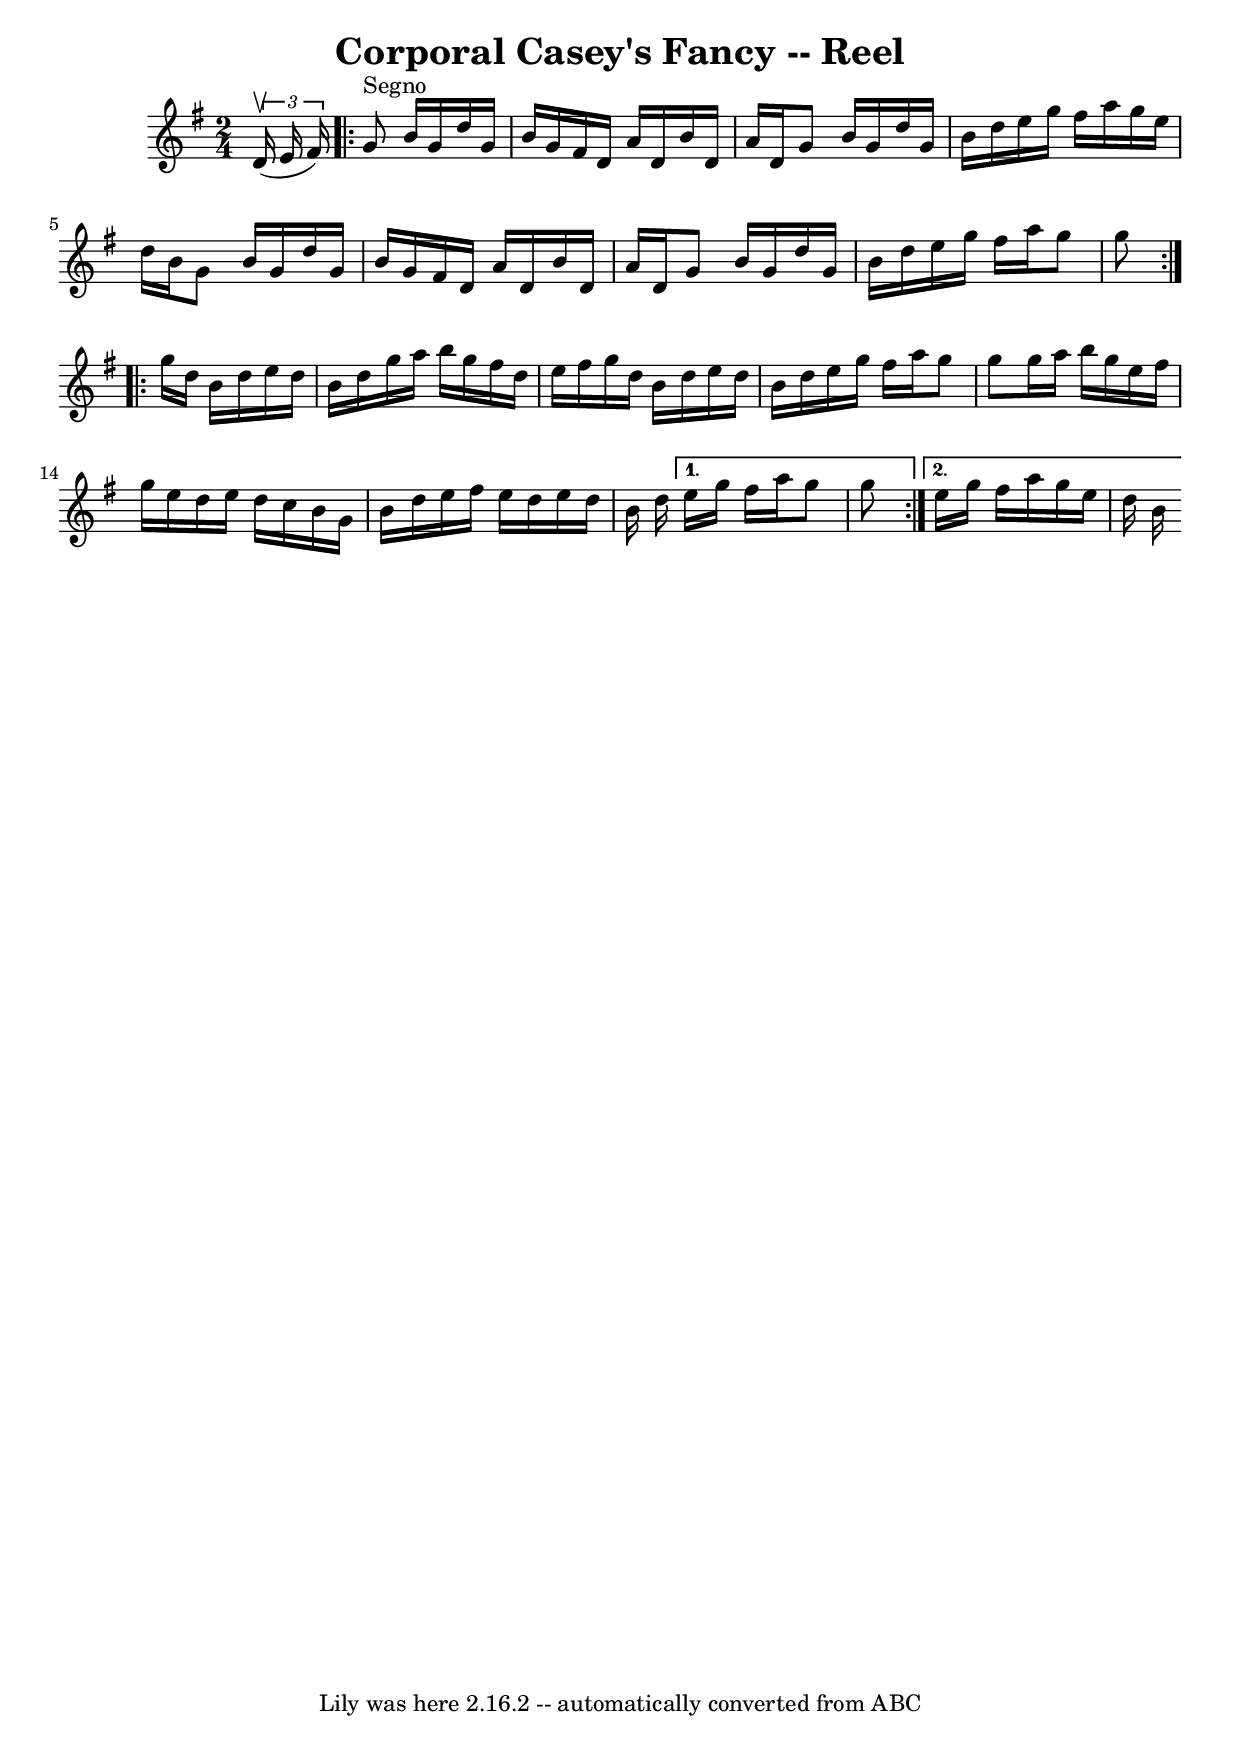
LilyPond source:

\version "2.16.2"
\include "Mammoth.ily"
\header {
  %% book = "Ryan's Mammoth Collection"
 crossRefNumber = "1"
 footnotes = "\\\\AKA Five Mile Chase, Four Hand Reel\\\\AKA Parnell's Reel (in the same book)\\\\139"
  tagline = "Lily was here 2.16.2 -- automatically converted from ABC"
  title = "Corporal Casey's Fancy -- Reel"

}
voicedefault =  {


  \time 2/4 
  \key g \major
  \times 2/3 { d'16^\upbow(e'16 fis'16) 
	     }   

  \repeat volta 2 {
 g'8^"Segno" b'16 g'16 d''16 g'16 b'16 g'16     |
 fis'16 d'16 a'16 d'16 b'16 d'16 a'16 d'16     |
 g'8 b'16 g'16 d''16 g'16 b'16 d''16     |
 e''16 g''16 fis''16 a''16 g''16 e''16 d''16 b'16     |
 g'8 b'16 g'16 d''16 g'16 b'16 g'16     |
 fis'16 d'16 a'16 d'16 b'16 d'16 a'16 d'16     |
 g'8 b'16 g'16 d''16 g'16 b'16 d''16    |
    
 e''16 g''16 fis''16 a''16 g''8 g''8    
  } 
  \repeat volta 2 {
 g''16 d''16 b'16 d''16 e''16 d''16 b'16 d''16     |
 g''16 a''16 b''16 g''16 fis''16 d''16 e''16 fis''16      |
 g''16 d''16 b'16 d''16 e''16 d''16 b'16 d''16    |
 e''16 g''16 fis''16 a''16 g''8 g''8    |
 g''16 a''16 b''16 g''16 e''16 fis''16 g''16 e''16      |
 d''16 e''16 d''16 c''16 b'16 g'16 b'16 d''16     |
 e''16 fis''16 e''16 d''16 e''16 d''16 b'16    
 d''16    
  } \alternative{{ e''16 g''16 fis''16 a''16 g''8 g''8  
		   
		 } { e''16 g''16 fis''16 a''16 g''16 e''16 d''16 b'16    		     \bar " |."   
		   }
	       }

}

\score{
  <<

    \context Staff="default"
    {
      \voicedefault 
      
    }

  >>
  \layout {
    
  }
  \midi {
  }

}
